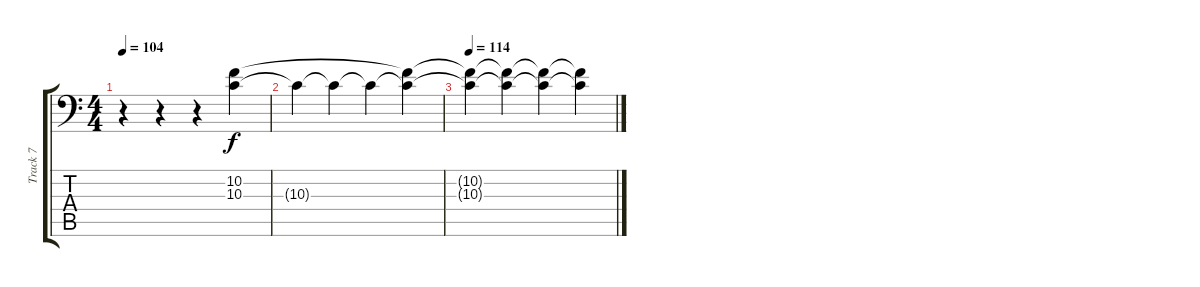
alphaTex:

\track ("Track 7" "Track 7") {instrument pad4choir}
\staff {score tabs}
\tuning (B3 G3 D3 A2 E2 A1) {hide}
\ts (4 4)
\tempo 104
\clef f4
\ks c
r.4{dy f} r.4 r.4 (10.2 10.3).4{volume 16} |
10.3{t}.4 10.3{t}.4 10.3{t}.4 (10.2{t} 10.3{t}).4{volume 14} |
\tempo 114
(10.2{t} 10.3{t}).4{volume 10} (10.2{t} 10.3{t}).4{volume 8} (10.2{t} 10.3{t}).4{volume 5} (10.2{t} 10.3{t}).4
